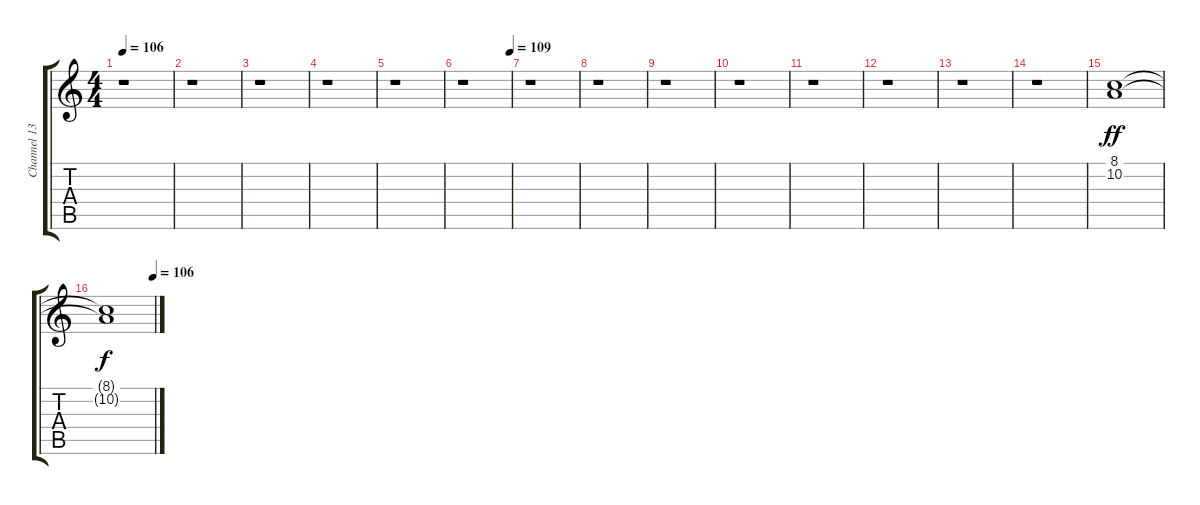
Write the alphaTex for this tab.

\track ("Channel 13" "Channel 13") {instrument voiceoohs}
\staff {score tabs}
\tuning (E4 B3 G3 D3 A2 E2) {hide}
\ts (4 4)
\tempo 106
\clef g2
\ks c
r.1{dy ff} |
r.1 |
r.1 |
r.1 |
r.1 |
\tempo (109 0.9895833333333334)
r.1 |
r.1 |
r.1 |
r.1 |
r.1 |
r.1 |
r.1 |
r.1 |
r.1 |
(8.1 10.2).1 |
\tempo (106 0.984375)
(8.1{t} 10.2{t}).1{dy f}
